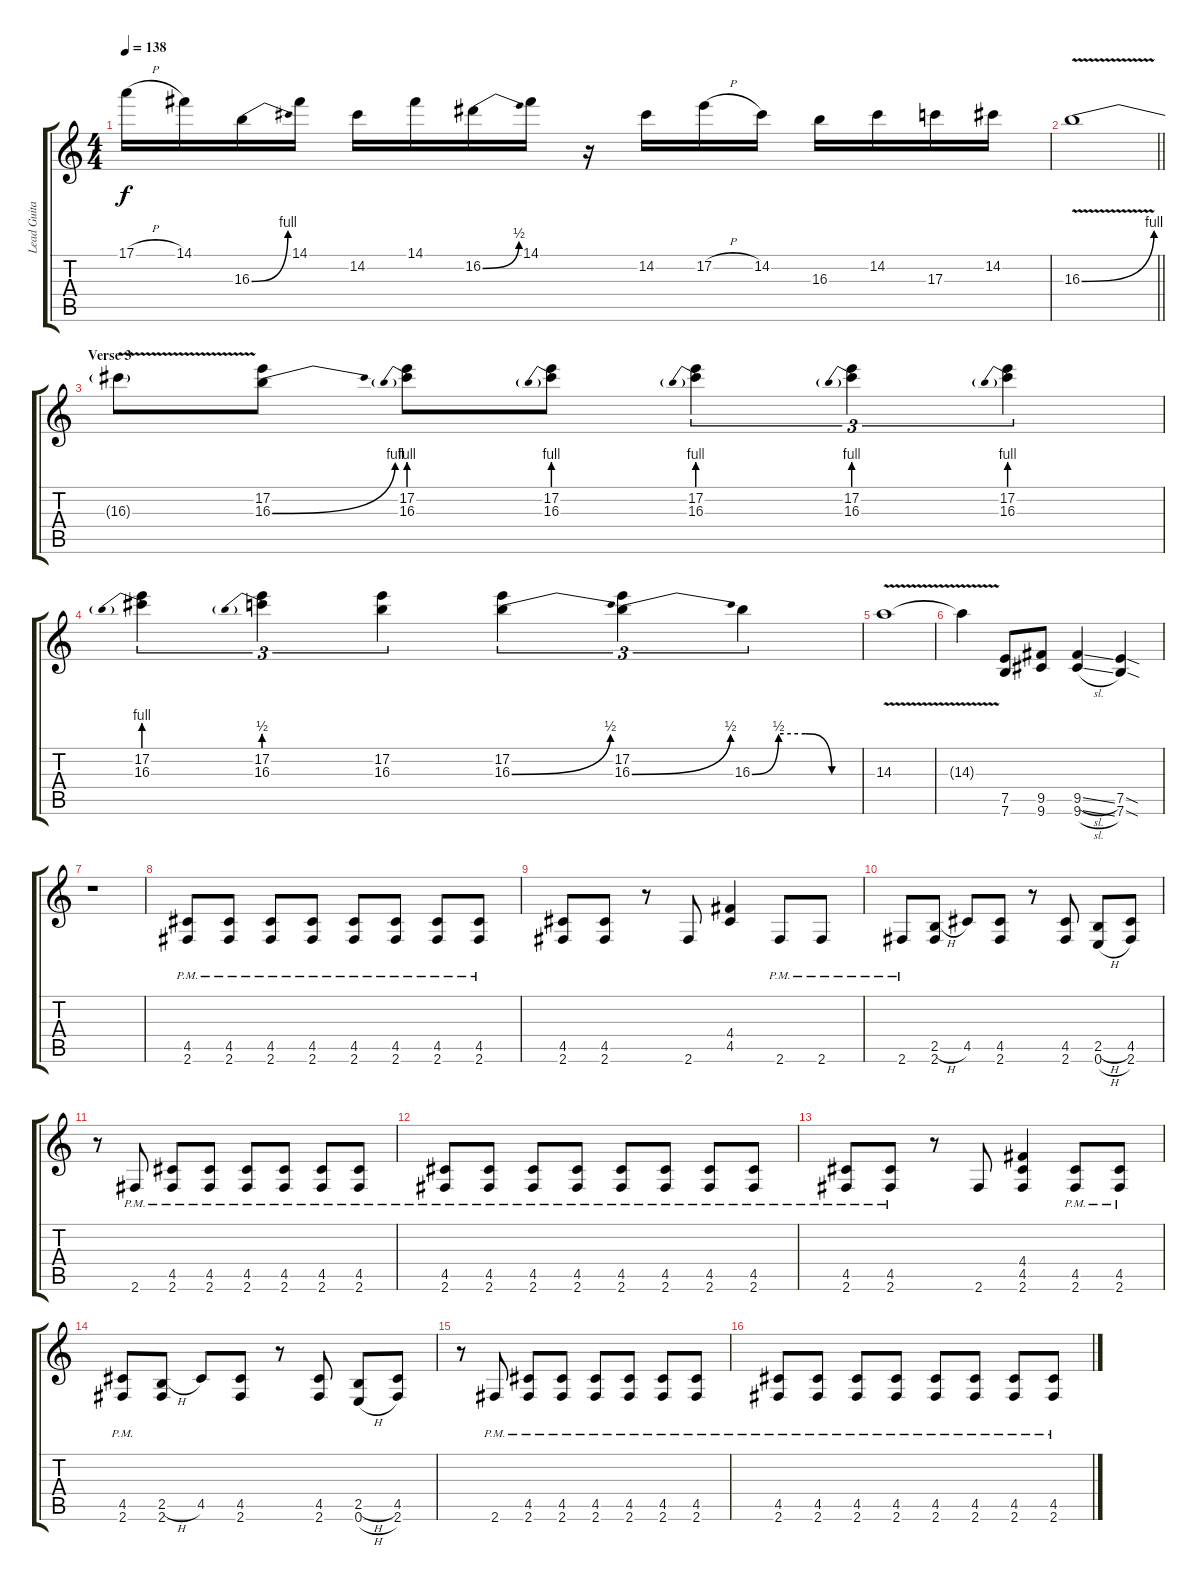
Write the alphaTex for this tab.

\track ("Lead Guitar (Glenn Tipton)" "Lead Guita") {instrument distortionguitar}
\staff {score tabs}
\tuning (E4 B3 G3 D3 A2 E2) {hide}
\ts (4 4)
\tempo 138
\clef g2
\ks c
17.1{h}.16{dy f} 14.1.16 16.3{be (bend 0 0 60 4)}.16 14.1.16 14.2.16 14.1.16 16.2{be (bend 0 0 60 2)}.16 14.1.16 r.16 14.2.16 17.2{h}.16 14.2.16 16.3.16 14.2.16 17.3.16 14.2.16 |
\barLineRight lightlight
16.3{be (bend 0 0 60 4) v}.1 |
\section ("" "Verse 3")
16.3{t}.8 (17.2 16.3{be (bend 0 0 60 4)}).8 (17.2 16.3{be (prebend 0 4 60 4)}).8 (17.2 16.3{be (prebend 0 4 60 4)}).8 (17.2 16.3{be (prebend 0 4 60 4)}).4{tu (3 2)} (17.2 16.3{be (prebend 0 4 60 4)}).4{tu (3 2)} (17.2 16.3{be (prebend 0 4 60 4)}).4{tu (3 2)} |
(17.2 16.3{be (prebend 0 4 60 4)}).4{tu (3 2)} (17.2 16.3{be (prebend 0 2 60 2)}).4{tu (3 2)} (17.2 16.3).4{tu (3 2)} (17.2 16.3{be (bend 0 0 60 2)}).4{tu (3 2)} (17.2 16.3{be (bend 0 0 60 2)}).4{tu (3 2)} 16.3{be (custom 0 0 15 2 30 2 45 0 60 0)}.4{tu (3 2)} |
14.3{v}.1 |
14.3{t}.4 (7.5 7.6).8 (9.5 9.6).8 (9.5{sl} 9.6{sl}).4 (7.5{sod} 7.6{sod}).4 |
r.1 |
(4.5{pm} 2.6{pm}).8{volume 14 balance 0} (4.5{pm} 2.6{pm}).8 (4.5{pm} 2.6{pm}).8 (4.5{pm} 2.6{pm}).8 (4.5{pm} 2.6{pm}).8 (4.5{pm} 2.6{pm}).8 (4.5{pm} 2.6{pm}).8 (4.5{pm} 2.6{pm}).8 |
(4.5 2.6).8 (4.5 2.6).8 r.8 2.6.8 (4.4 4.5).4 2.6{pm}.8 2.6{pm}.8 |
2.6{pm}.8 (2.5{h} 2.6).8 4.5.8 (4.5 2.6).8 r.8 (4.5 2.6).8 (2.5{h} 0.6{h}).8 (4.5 2.6).8 |
r.8 2.6{pm}.8 (4.5{pm} 2.6{pm}).8 (4.5{pm} 2.6{pm}).8 (4.5{pm} 2.6{pm}).8 (4.5{pm} 2.6{pm}).8 (4.5{pm} 2.6{pm}).8 (4.5{pm} 2.6{pm}).8 |
(4.5{pm} 2.6{pm}).8 (4.5{pm} 2.6{pm}).8 (4.5{pm} 2.6{pm}).8 (4.5{pm} 2.6{pm}).8 (4.5{pm} 2.6{pm}).8 (4.5{pm} 2.6{pm}).8 (4.5{pm} 2.6{pm}).8 (4.5{pm} 2.6{pm}).8 |
(4.5{pm} 2.6{pm}).8 (4.5{pm} 2.6{pm}).8 r.8 2.6.8 (4.4 4.5 2.6).4 (4.5{pm} 2.6{pm}).8 (4.5{pm} 2.6{pm}).8 |
(4.5{pm} 2.6{pm}).8 (2.5{h} 2.6).8 4.5.8 (4.5 2.6).8 r.8 (4.5 2.6).8 (2.5{h} 0.6{h}).8 (4.5 2.6).8 |
r.8 2.6{pm}.8 (4.5{pm} 2.6{pm}).8 (4.5{pm} 2.6{pm}).8 (4.5{pm} 2.6{pm}).8 (4.5{pm} 2.6{pm}).8 (4.5{pm} 2.6{pm}).8 (4.5{pm} 2.6{pm}).8 |
(4.5{pm} 2.6{pm}).8 (4.5{pm} 2.6{pm}).8 (4.5{pm} 2.6{pm}).8 (4.5{pm} 2.6{pm}).8 (4.5{pm} 2.6{pm}).8 (4.5{pm} 2.6{pm}).8 (4.5{pm} 2.6{pm}).8 (4.5{pm} 2.6{pm}).8
